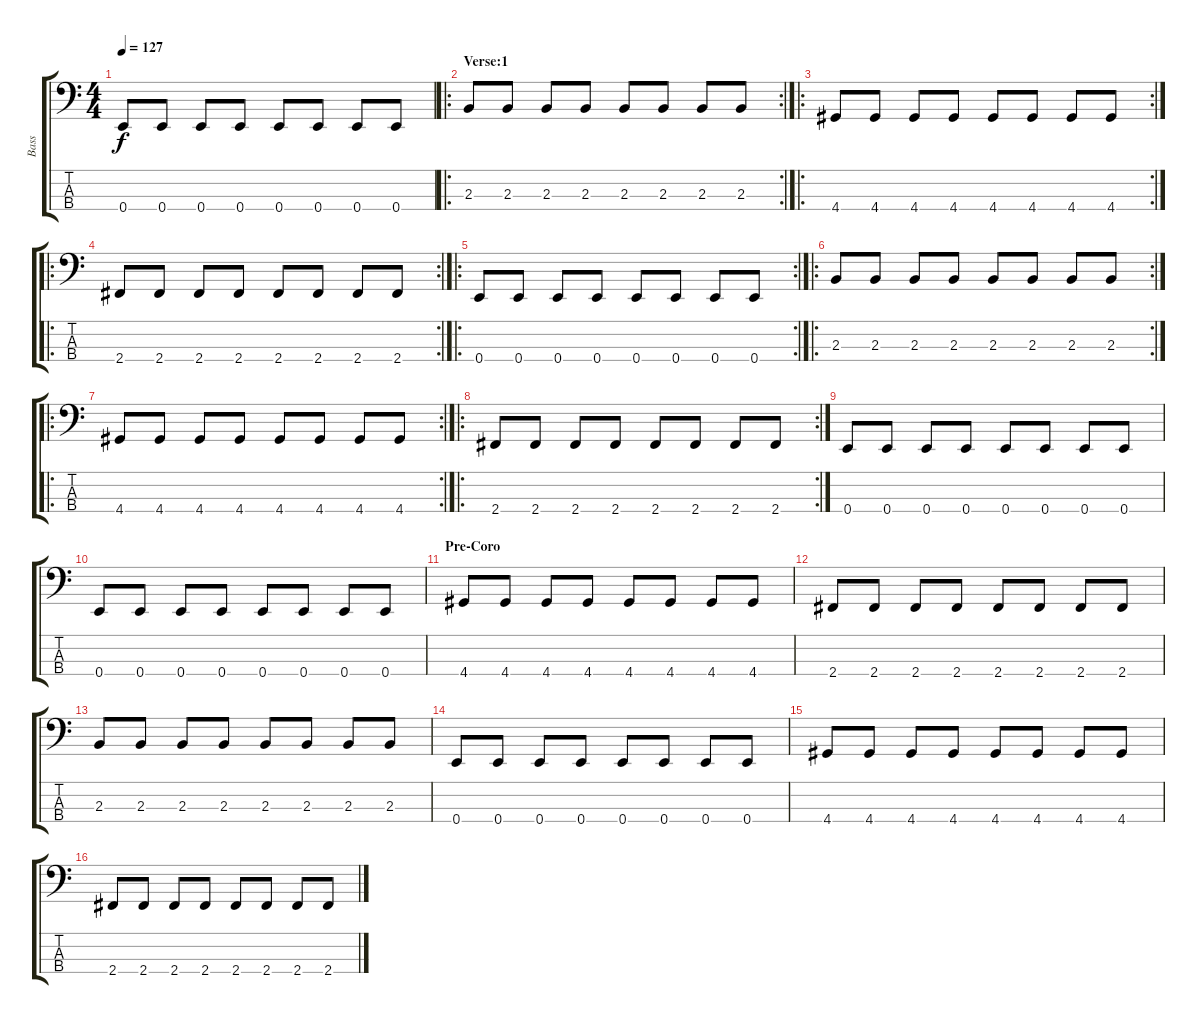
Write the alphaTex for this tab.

\track ("Bass" "Bass") {instrument electricbasspick}
\staff {score tabs}
\tuning (G2 D2 A1 E1) {hide}
\ts (4 4)
\tempo 127
\clef f4
\ks c
0.4.8{dy f} 0.4.8 0.4.8 0.4.8 0.4.8 0.4.8 0.4.8 0.4.8 |
\ro
\rc 2
\section ("" "Verse:1")
2.3.8 2.3.8 2.3.8 2.3.8 2.3.8 2.3.8 2.3.8 2.3.8 |
\ro
\rc 2
4.4.8 4.4.8 4.4.8 4.4.8 4.4.8 4.4.8 4.4.8 4.4.8 |
\ro
\rc 2
2.4.8 2.4.8 2.4.8 2.4.8 2.4.8 2.4.8 2.4.8 2.4.8 |
\ro
\rc 2
0.4.8 0.4.8 0.4.8 0.4.8 0.4.8 0.4.8 0.4.8 0.4.8 |
\ro
\rc 2
2.3.8 2.3.8 2.3.8 2.3.8 2.3.8 2.3.8 2.3.8 2.3.8 |
\ro
\rc 2
4.4.8 4.4.8 4.4.8 4.4.8 4.4.8 4.4.8 4.4.8 4.4.8 |
\ro
\rc 2
2.4.8 2.4.8 2.4.8 2.4.8 2.4.8 2.4.8 2.4.8 2.4.8 |
0.4.8 0.4.8 0.4.8 0.4.8 0.4.8 0.4.8 0.4.8 0.4.8 |
0.4.8 0.4.8 0.4.8 0.4.8 0.4.8 0.4.8 0.4.8 0.4.8 |
\section ("" "Pre-Coro")
4.4.8 4.4.8 4.4.8 4.4.8 4.4.8 4.4.8 4.4.8 4.4.8 |
2.4.8 2.4.8 2.4.8 2.4.8 2.4.8 2.4.8 2.4.8 2.4.8 |
2.3.8 2.3.8 2.3.8 2.3.8 2.3.8 2.3.8 2.3.8 2.3.8 |
0.4.8 0.4.8 0.4.8 0.4.8 0.4.8 0.4.8 0.4.8 0.4.8 |
4.4.8 4.4.8 4.4.8 4.4.8 4.4.8 4.4.8 4.4.8 4.4.8 |
2.4.8 2.4.8 2.4.8 2.4.8 2.4.8 2.4.8 2.4.8 2.4.8
